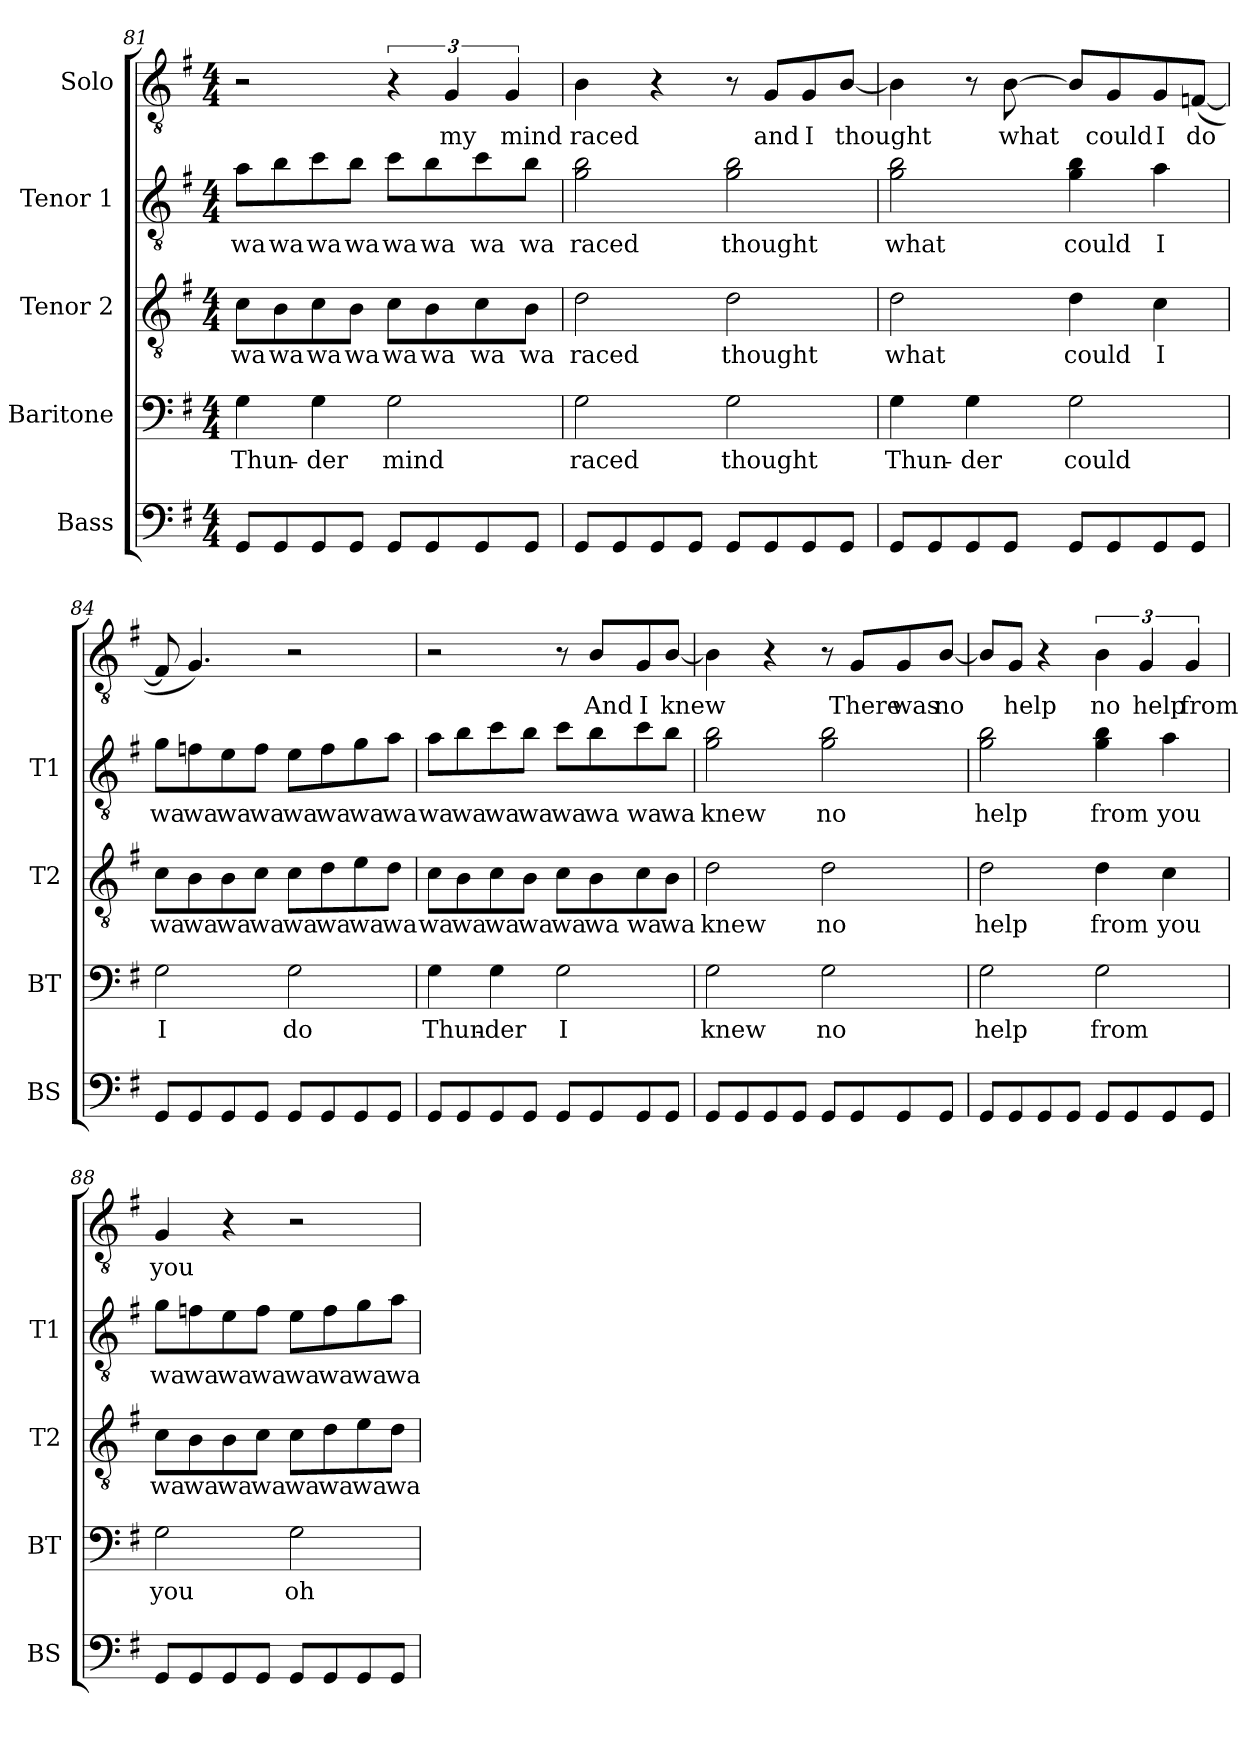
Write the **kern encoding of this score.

**kern	**kern	**text	**kern	**text	**kern	**text	**kern	**text
*part5	*part4	*part4	*part3	*part3	*part2	*part2	*part1	*part1
*staff5	*staff4	*staff4	*staff3	*staff3	*staff2	*staff2	*staff1	*staff1
*I"Bass	*I"Baritone	*	*I"Tenor 2	*	*I"Tenor 1	*	*I"Solo	*
*I'BS	*I'BT	*	*I'T2	*	*I'T1	*	*	*
!!LO:LB:g=z
*clefF4	*clefF4	*	*clefGv2	*	*clefGv2	*	*clefGv2	*
*k[f#]	*k[f#]	*	*k[f#]	*	*k[f#]	*	*k[f#]	*
*M4/4	*M4/4	*	*M4/4	*	*M4/4	*	*M4/4	*
=81	=81	=81	=81	=81	=81	=81	=81	=81
!	!	!LO:LY:b	!	!LO:LY:b	!	!LO:LY:b	!	!
8GG/L	4G\	Thun-	8c\L	wa	8a\L	wa	2r	.
!	!	!	!	!LO:LY:b	!	!LO:LY:b	!	!
8GG/	.	.	8B\	wa	8b\	wa	.	.
!	!	!LO:LY:b	!	!LO:LY:b	!	!LO:LY:b	!	!
8GG/	4G\	-der	8c\	wa	8cc\	wa	.	.
!	!	!	!	!LO:LY:b	!	!LO:LY:b	!	!
8GG/J	.	.	8B\J	wa	8b\J	wa	.	.
!	!	!LO:LY:b	!	!LO:LY:b	!	!LO:LY:b	!	!
8GG/L	2G\	mind	8c\L	wa	8cc\L	wa	6r	.
!	!	!	!	!LO:LY:b	!	!LO:LY:b	!	!
8GG/	.	.	8B\	wa	8b\	wa	.	.
!	!	!	!	!	!	!	!	!LO:LY:b
.	.	.	.	.	.	.	6G/	my
!	!	!	!	!LO:LY:b	!	!LO:LY:b	!	!
8GG/	.	.	8c\	wa	8cc\	wa	.	.
!	!	!	!	!	!	!	!	!LO:LY:b
.	.	.	.	.	.	.	6G/	mind
!	!	!	!	!LO:LY:b	!	!LO:LY:b	!	!
8GG/J	.	.	8B\J	wa	8b\J	wa	.	.
=82	=82	=82	=82	=82	=82	=82	=82	=82
!	!	!LO:LY:b	!	!LO:LY:b	!	!LO:LY:b	!	!LO:LY:b
8GG/L	2G\	raced	2d\	raced	2g\ 2b\	raced	4B\	raced
8GG/	.	.	.	.	.	.	.	.
8GG/	.	.	.	.	.	.	4r	.
8GG/J	.	.	.	.	.	.	.	.
!	!	!LO:LY:b	!	!LO:LY:b	!	!LO:LY:b	!	!
8GG/L	2G\	thought	2d\	thought	2g\ 2b\	thought	8r	.
!	!	!	!	!	!	!	!	!LO:LY:b
8GG/	.	.	.	.	.	.	8G/L	and
!	!	!	!	!	!	!	!	!LO:LY:b
8GG/	.	.	.	.	.	.	8G/	I
!	!	!	!	!	!	!	!	!LO:LY:b
8GG/J	.	.	.	.	.	.	[8B/J	-thought
=83	=83	=83	=83	=83	=83	=83	=83	=83
!	!	!LO:LY:b	!	!LO:LY:b	!	!LO:LY:b	!	!
8GG/L	4G\	Thun-	2d\	what	2g\ 2b\	what	4B\]	.
8GG/	.	.	.	.	.	.	.	.
!	!	!LO:LY:b	!	!	!	!	!	!
8GG/	4G\	-der	.	.	.	.	8r	.
!	!	!	!	!	!	!	!	!LO:LY:b
8GG/J	.	.	.	.	.	.	[8B\	what
!	!	!LO:LY:b	!	!LO:LY:b	!	!LO:LY:b	!	!
8GG/L	2G\	could	4d\	could	4g\ 4b\	could	8B/L]	.
!	!	!	!	!	!	!	!	!LO:LY:b
8GG/	.	.	.	.	.	.	8G/	could
!	!	!	!	!LO:LY:b	!	!LO:LY:b	!	!LO:LY:b
8GG/	.	.	4c\	I	4a\	I	8G/	I
!	!	!	!	!	!	!	!	!LO:LY:b
8GG/J	.	.	.	.	.	.	([8Fn/J	do
=84	=84	=84	=84	=84	=84	=84	=84	=84
!	!	!LO:LY:b	!	!LO:LY:b	!	!LO:LY:b	!	!
8GG/L	2G\	I	8c\L	wa	8g\L	wa	8F/]	.
!	!	!	!	!LO:LY:b	!	!LO:LY:b	!	!
8GG/	.	.	8B\	wa	8fn\	wa	4.G/)	.
!	!	!	!	!LO:LY:b	!	!LO:LY:b	!	!
8GG/	.	.	8B\	wa	8e\	wa	.	.
!	!	!	!	!LO:LY:b	!	!LO:LY:b	!	!
8GG/J	.	.	8c\J	wa	8f\J	wa	.	.
!	!	!LO:LY:b	!	!LO:LY:b	!	!LO:LY:b	!	!
8GG/L	2G\	do	8c\L	wa	8e\L	wa	2r	.
!	!	!	!	!LO:LY:b	!	!LO:LY:b	!	!
8GG/	.	.	8d\	wa	8f\	wa	.	.
!	!	!	!	!LO:LY:b	!	!LO:LY:b	!	!
8GG/	.	.	8e\	wa	8g\	wa	.	.
!	!	!	!	!LO:LY:b	!	!LO:LY:b	!	!
8GG/J	.	.	8d\J	wa	8a\J	wa	.	.
!!LO:PB:g=z
=85	=85	=85	=85	=85	=85	=85	=85	=85
!	!	!LO:LY:b	!	!LO:LY:b	!	!LO:LY:b	!	!
8GG/L	4G\	Thun-	8c\L	wa	8a\L	wa	2r	.
!	!	!	!	!LO:LY:b	!	!LO:LY:b	!	!
8GG/	.	.	8B\	wa	8b\	wa	.	.
!	!	!LO:LY:b	!	!LO:LY:b	!	!LO:LY:b	!	!
8GG/	4G\	-der	8c\	wa	8cc\	wa	.	.
!	!	!	!	!LO:LY:b	!	!LO:LY:b	!	!
8GG/J	.	.	8B\J	wa	8b\J	wa	.	.
!	!	!LO:LY:b	!	!LO:LY:b	!	!LO:LY:b	!	!
8GG/L	2G\	I	8c\L	wa	8cc\L	wa	8r	.
!	!	!	!	!LO:LY:b	!	!LO:LY:b	!	!LO:LY:b
8GG/	.	.	8B\	wa	8b\	wa	8B/L	And
!	!	!	!	!LO:LY:b	!	!LO:LY:b	!	!LO:LY:b
8GG/	.	.	8c\	wa	8cc\	wa	8G/	I
!	!	!	!	!LO:LY:b	!	!LO:LY:b	!	!LO:LY:b
8GG/J	.	.	8B\J	wa	8b\J	wa	[8B/J	knew
=86	=86	=86	=86	=86	=86	=86	=86	=86
!	!	!LO:LY:b	!	!LO:LY:b	!	!LO:LY:b	!	!
8GG/L	2G\	knew	2d\	knew	2g\ 2b\	knew	4B\]	.
8GG/	.	.	.	.	.	.	.	.
8GG/	.	.	.	.	.	.	4r	.
8GG/J	.	.	.	.	.	.	.	.
!	!	!LO:LY:b	!	!LO:LY:b	!	!LO:LY:b	!	!
8GG/L	2G\	no	2d\	no	2g\ 2b\	no	8r	.
!	!	!	!	!	!	!	!	!LO:LY:b
8GG/	.	.	.	.	.	.	8G/L	There
!	!	!	!	!	!	!	!	!LO:LY:b
8GG/	.	.	.	.	.	.	8G/	was
!	!	!	!	!	!	!	!	!LO:LY:b
8GG/J	.	.	.	.	.	.	[8B/J	no
=87	=87	=87	=87	=87	=87	=87	=87	=87
!	!	!LO:LY:b	!	!LO:LY:b	!	!LO:LY:b	!	!
8GG/L	2G\	help	2d\	help	2g\ 2b\	help	8B/L]	.
!	!	!	!	!	!	!	!	!LO:LY:b
8GG/	.	.	.	.	.	.	8G/J	help
8GG/	.	.	.	.	.	.	4r	.
8GG/J	.	.	.	.	.	.	.	.
!	!	!LO:LY:b	!	!LO:LY:b	!	!LO:LY:b	!	!LO:LY:b
8GG/L	2G\	from	4d\	from	4g\ 4b\	from	6B\	no
8GG/	.	.	.	.	.	.	.	.
!	!	!	!	!	!	!	!	!LO:LY:b
.	.	.	.	.	.	.	6G/	help
!	!	!	!	!LO:LY:b	!	!LO:LY:b	!	!
8GG/	.	.	4c\	you	4a\	you	.	.
!	!	!	!	!	!	!	!	!LO:LY:b
.	.	.	.	.	.	.	6G/	from
8GG/J	.	.	.	.	.	.	.	.
=88	=88	=88	=88	=88	=88	=88	=88	=88
!	!	!LO:LY:b	!	!LO:LY:b	!	!LO:LY:b	!	!LO:LY:b
8GG/L	2G\	you	8c\L	wa	8g\L	wa	4G/	you
!	!	!	!	!LO:LY:b	!	!LO:LY:b	!	!
8GG/	.	.	8B\	wa	8fn\	wa	.	.
!	!	!	!	!LO:LY:b	!	!LO:LY:b	!	!
8GG/	.	.	8B\	wa	8e\	wa	4r	.
!	!	!	!	!LO:LY:b	!	!LO:LY:b	!	!
8GG/J	.	.	8c\J	wa	8f\J	wa	.	.
!	!	!LO:LY:b	!	!LO:LY:b	!	!LO:LY:b	!	!
8GG/L	2G\	oh	8c\L	wa	8e\L	wa	2r	.
!	!	!	!	!LO:LY:b	!	!LO:LY:b	!	!
8GG/	.	.	8d\	wa	8f\	wa	.	.
!	!	!	!	!LO:LY:b	!	!LO:LY:b	!	!
8GG/	.	.	8e\	wa	8g\	wa	.	.
!	!	!	!	!LO:LY:b	!	!LO:LY:b	!	!
8GG/J	.	.	8d\J	wa	8a\J	wa	.	.
=	=	=	=	=	=	=	=	=
*-	*-	*-	*-	*-	*-	*-	*-	*-
